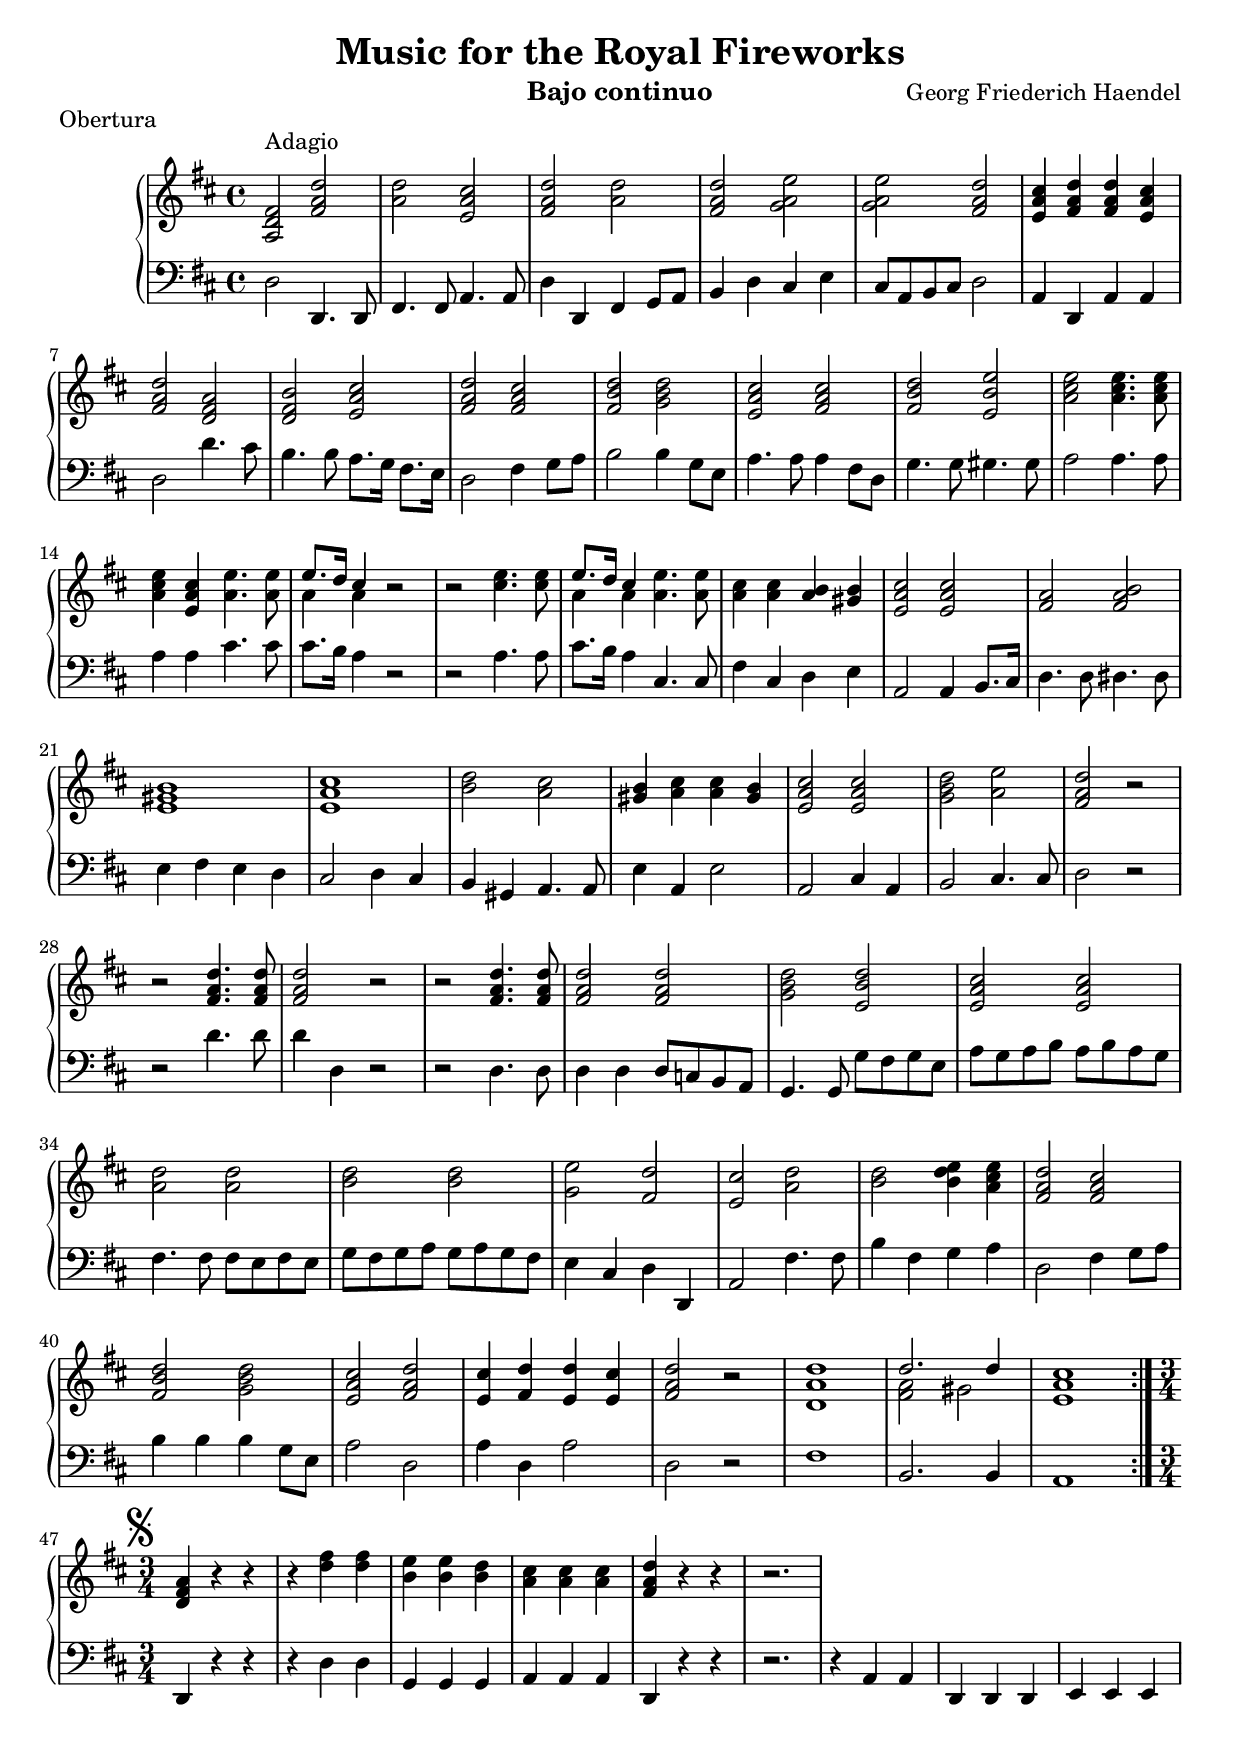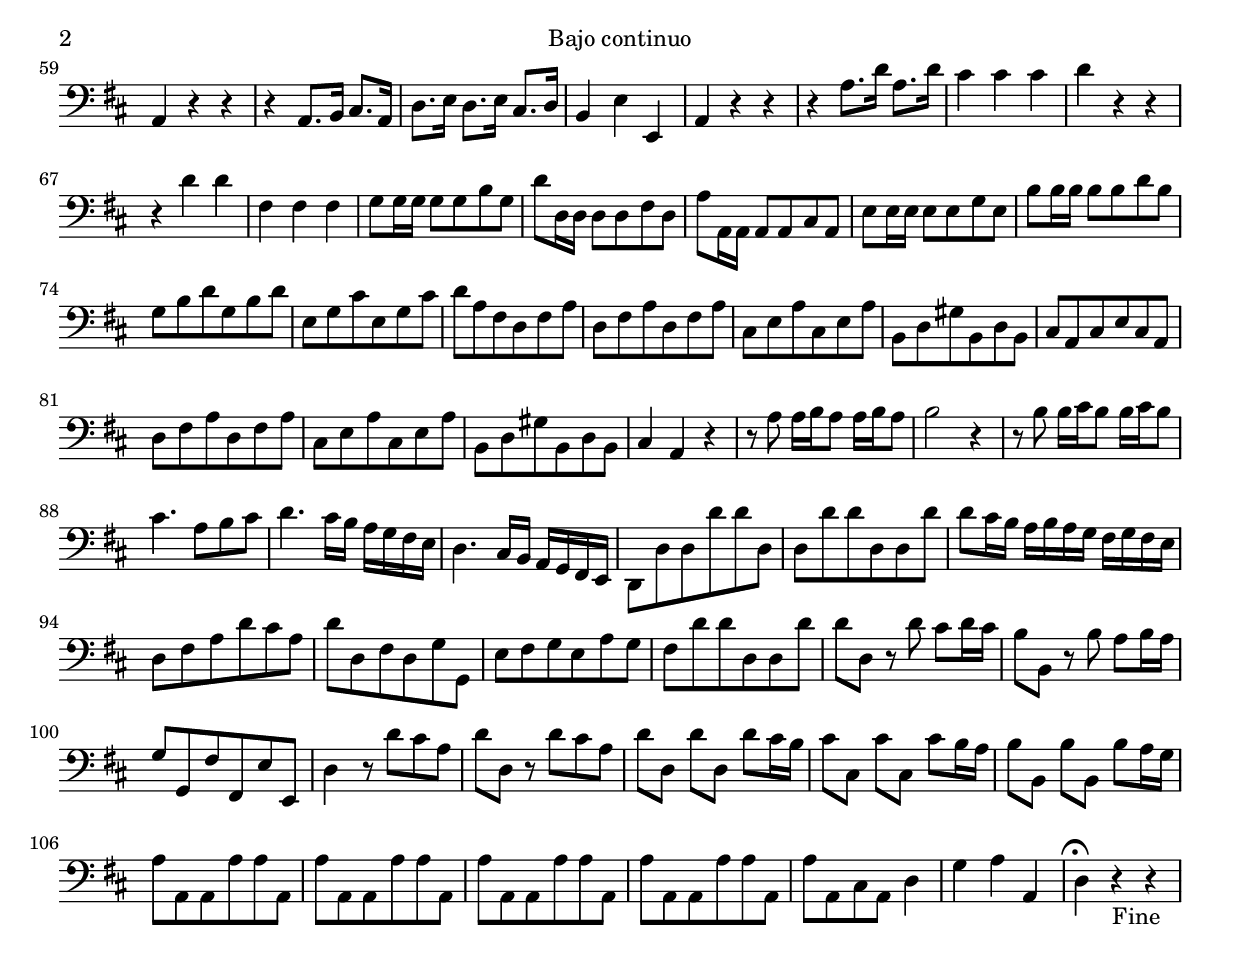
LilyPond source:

\header {
  title = "Music for the Royal Fireworks"
  instrument = "Bajo continuo"
  composer = "Georg Friederich Haendel"
}
upper = \relative c'' {
  \clef treble
  \key d \major
  \time 4/4
  \set Score.markFormatter = #format-mark-alphabet
  \compressFullBarRests
  \repeat volta 2 {
  <fis, d a>2^"Adagio" <d' a fis> | <d a> <cis a e> | <d a fis> <d a > <d a fis> <e a, g> |
  <e a, g> <d a fis> <cis a e>4 <d a fis> <d a fis> <cis a e> <d a fis>2 <a fis d> <b fis d> <cis a e> |
  <d a fis> <cis a fis> <d b fis> <d b g> <cis a e> <cis a fis> <d b fis> <e b e,> |
  <e cis a> <e cis a>4.  <e cis a>8  <e cis a>4 <cis a e> <e a,>4. <e a,>8 <<{e8. d16 cis4}\\{a4 a}>> r2 r2 <e' cis>4. <e cis>8 <<{e8. d16 cis4}\\{a4 a}>> <e' a,>4. <e a,>8 |
  <cis a>4 <cis a> <b a> <b gis> <cis a e>2 <cis a e> <a fis> <b a fis> <b gis e>1 |
  <cis a e>1 <d b>2 <cis a> <b gis>4 <cis a>4 <cis a>4 <b gis>4 <cis a e>2 <cis a e> <d b g> <e a,> |
  <d a fis>2 r2 r2 <d a fis>4. <d a fis>8 <d a fis>2 r2 r2 <d a fis>4. <d a fis>8 <d a fis>2 <d a fis>2 |
  <d b g> <d b e,> <cis a e> <cis a e> <d a> <d a>
  <d b> <d b> <e g,> <d fis,> <cis e,> <d a>
  <d b> <e d b>4 <e cis a> <d a fis>2 <cis a fis> <d b fis> <d b g> <cis a e> <d a fis> |
  <cis e,>4 <d fis,> <d e,> <cis e,> <d a fis>2 r2 <d a d,>1 <<{d2. d4}\\{<a fis>2 gis}>> <cis a e>1 
  }
  <a fis d>4 r4 r4 r4 <fis' d>4 <fis d> <e b> <e b> <d b> <cis a> <cis a> <cis a> |
  <d a fis> r4 r4 r2.*4
}  
lower = \relative c {
  \clef bass
  \key d \major
  \time 4/4
  \compressFullBarRests
  \repeat volta 2 { 
  d2 d,4. d8 | fis4. fis8 a4. a8 | d4 d, fis g8 a | b4 d cis e | 
  cis8 a b cis d2 | a4 d, a' a | d2 d'4. cis8 | b4. b8 a8. g16 fis8. e16 |
  d2 fis4 g8 a | b2 b4 g8 e | a4. a8 a4 fis8 d | g4. g8 gis4. gis8 |
  a2 a4. a8 | a4 a cis4. cis8 | cis8. b16 a4 r2 | r2 a4. a8 | cis8. b16 a4 cis,4. cis8 |
  fis4 cis d e | a,2 a4 b8. cis16 | d4. d8 dis4. dis8 | e4 fis e d |
  cis2 d4 cis | b4 gis a4. a8 | e'4 a, e'2 | a, cis4 a | b2 cis4. cis8 |
  d2 r2 | r2 d'4. d8 | d4 d, r2 | r2 d4. d8 | d4 d d8 c b a |
  g4. g8 g' fis g e | a g a b a b a g | fis4. fis8 fis e fis e |
  g fis g a g a g fis | e4 cis d d, | a'2 fis'4. fis8 |
  b4 fis g a | d,2 fis4 g8 a | b4 b b g8 e | a2 d, |
  a'4 d, a'2 | d,2 r2 | fis1 | b,2. b4 | a1
   }
   \break
   \mark \markup { \musicglyph #"scripts.segno" }
  \time 3/4
  d,4 r4 r4 r4 d' d g, g g a a a |
  d, r4 r4 r2.*4 r4 a'4 a d, d d e e e |
  a r4 r4 r4 a8. b16 cis8. a16 | d8. e16 d8. e16 cis8. d16 b4 e e, |
  a r4 r4 r4 a'8. d16 a8. d16 cis4 cis cis d4 r4 r4 r4 d d |
  fis,4 fis fis g8 g16 g16 g8 g b g d' d,16 d16 d8 d fis d a' a,16 a16 a8 a cis a |
  e' e16 e16 e8 e g e b' b16 b b8 b d b g b d g, b d |
  e, g cis e, g cis d a fis d fis a d, fis a d, fis a cis, e a cis, e a b, d gis b, d b |
  cis a cis e cis a d fis a d, fis a cis, e a cis, e a b, d gis b, d b cis4 a r4 |
  r8 a'8 a16 b a8 a16 b a8 b2 r4 r8 b8 b16 cis b8 b16 cis b8 cis4. a8 b cis |
  d4. cis16 b a g fis e d4. cis16 b a g fis e d8 d' d d' d d, d d' d d, d d' |
  d8 cis16 b a b a g fis g fis e d8 fis a d cis a d d, fis d g g, e' fis g e a g |
  fis d' d d, d d' d d, r8 d' cis d16 cis b8 b, r8 b' a b16 a g8 g, fis' fis, e' e, |
  d'4 r8 d'8 cis a d d, r8 d' cis a d d, d' d, d' cis16 b cis8 cis, cis' cis, cis' b16 a |
  b8 b, b' b, b' a16 g a8 a, a a' a a, a' a, a a' a a, a' a, a a' a a, |
  a' a, a a' a a, a' a, cis a d4 g a a, d^\markup \fermata r4_"Fine" r4
}

\score {
  \header {
  piece=Obertura
  }
  \new PianoStaff <<
    % \set PianoStaff.instrumentName = #"Piano  "
    \compressFullBarRests
    \new Staff = "upper" \upper
    \new Staff = "lower" \lower
  >>
  \layout { }
}
